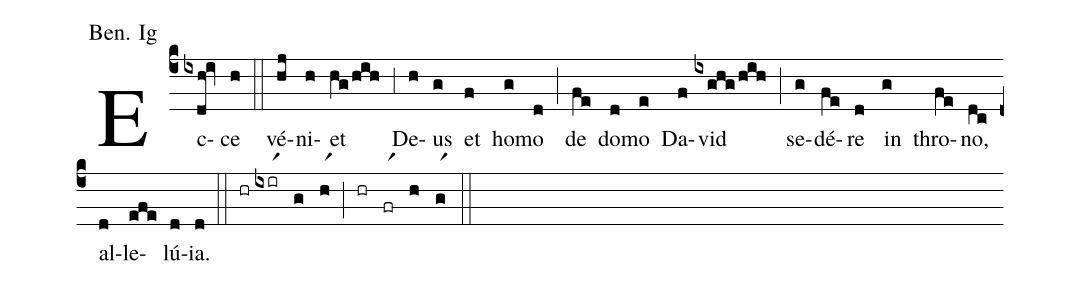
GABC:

annotation: Ben. Ig;
%%
(c4) Ec(ixdh!iv)ce(h) (::) vé(hj)ni(h)et(hg/hih) (;3) De(h)us(g) et(f) ho(g)mo(d) (;) de(fe) do(d)mo(e) Da(f)vid(ixghg/hih) (;) se(g)dé(fe)re(d) in(g) thro(fe)no,(dc) al(d)le(efe)lú(d)ia.(d) (::) (hr)(ixirr1)(g)(hr1)(;)(hr)(frr1)(h)(gr1)(::)
